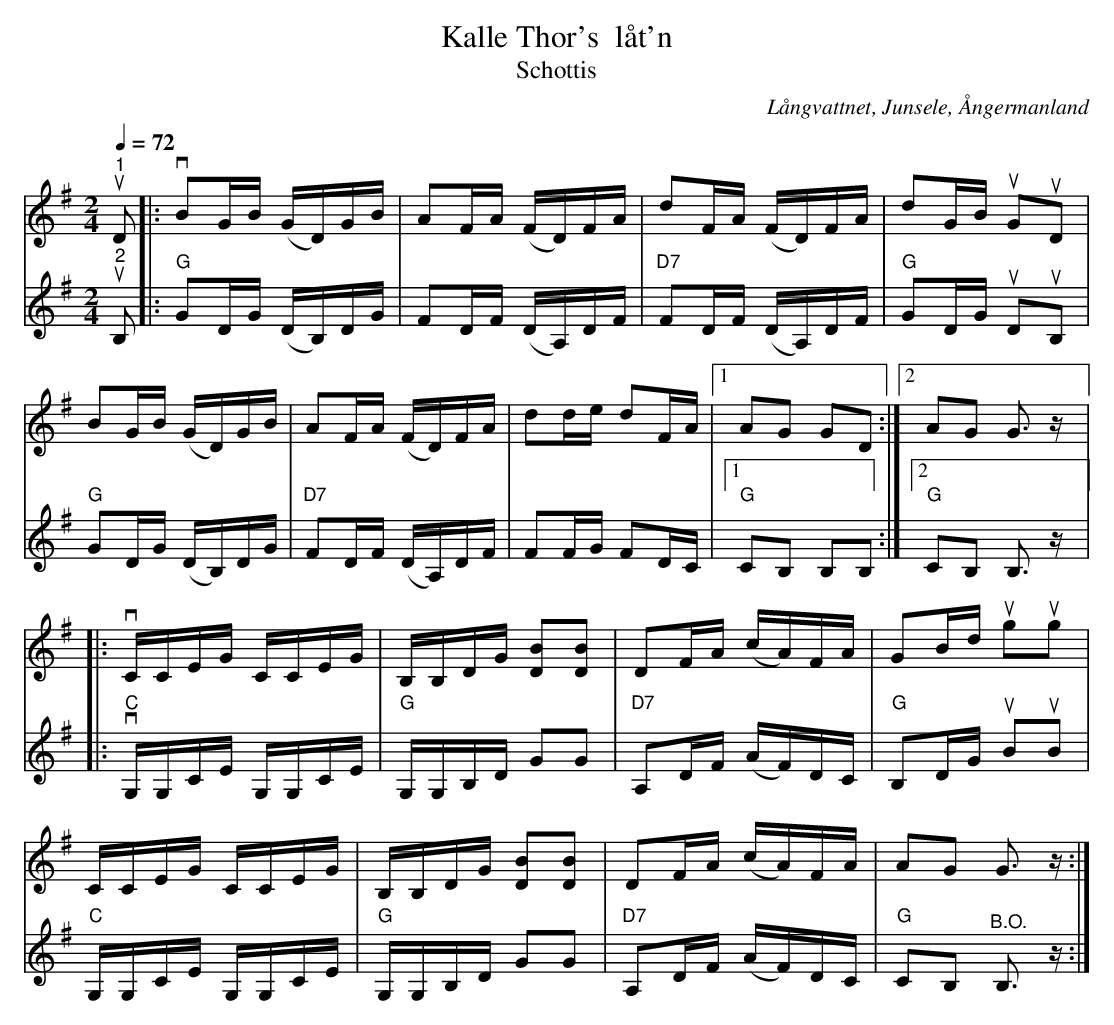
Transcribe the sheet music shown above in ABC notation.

X:1
T:Kalle Thor's  låt'n
T:Schottis
O:Långvattnet, Junsele, Ångermanland
L:1/16
Q:1/4=72
M:2/4
K:G
V:1
"^1"u D2 |:v B2GB (GD)GB | A2FA (FD)FA | d2FA (FD)FA | d2GBu G2uD2 |
 B2GB (GD)GB | A2FA (FD)FA | d2de d2FA |1 A2G2 G2D2 :|2 A2G2 G3 z |:
v CCEG CCEG | B,B,DG [DB]2[DB]2 | D2FA (cA)FA | G2Bdu g2ug2 |
CCEG CCEG | B,B,DG [DB]2[DB]2 | D2FA (cA)FA | A2G2 G3 z :|
V:2
"^2"u B,2 |: "G" G2DG (DB,)DG | F2DF (DA,)DF | "D7" F2DF (DA,)DF | "G" G2DGu D2uB,2 |
"G" G2DG (DB,)DG | "D7" F2DF (DA,)DF | F2FG F2DC |1 "G" C2B,2 B,2B,2 :|2 "G" C2B,2 B,3 z |:
"C" v G,G,CE G,G,CE |"G"  G,G,B,D G2G2 | "D7" A,2DF (AF)DC |"G" B,2DGu B2uB2 |
"C" G,G,CE G,G,CE |"G" G,G,B,D G2G2 | "D7" A,2DF (AF)DC |"G" C2B,2 "^B.O." B,3 z :|
